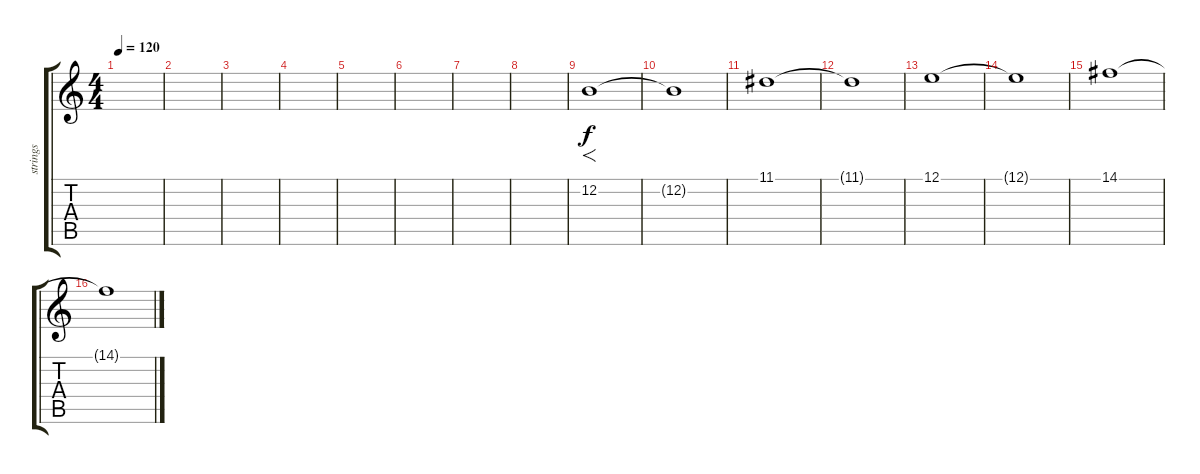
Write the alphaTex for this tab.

\track ("strings" "strings") {instrument stringensemble2}
\staff {score tabs}
\tuning (E4 B3 G3 D3 A2 E2) {hide}
\ts (4 4)
\tempo 120
\clef g2
\ks c
|
|
|
|
|
|
|
|
12.2.1{f} |
12.2{t}.1 |
11.1.1 |
11.1{t}.1 |
12.1.1 |
12.1{t}.1 |
14.1.1 |
14.1{t}.1
